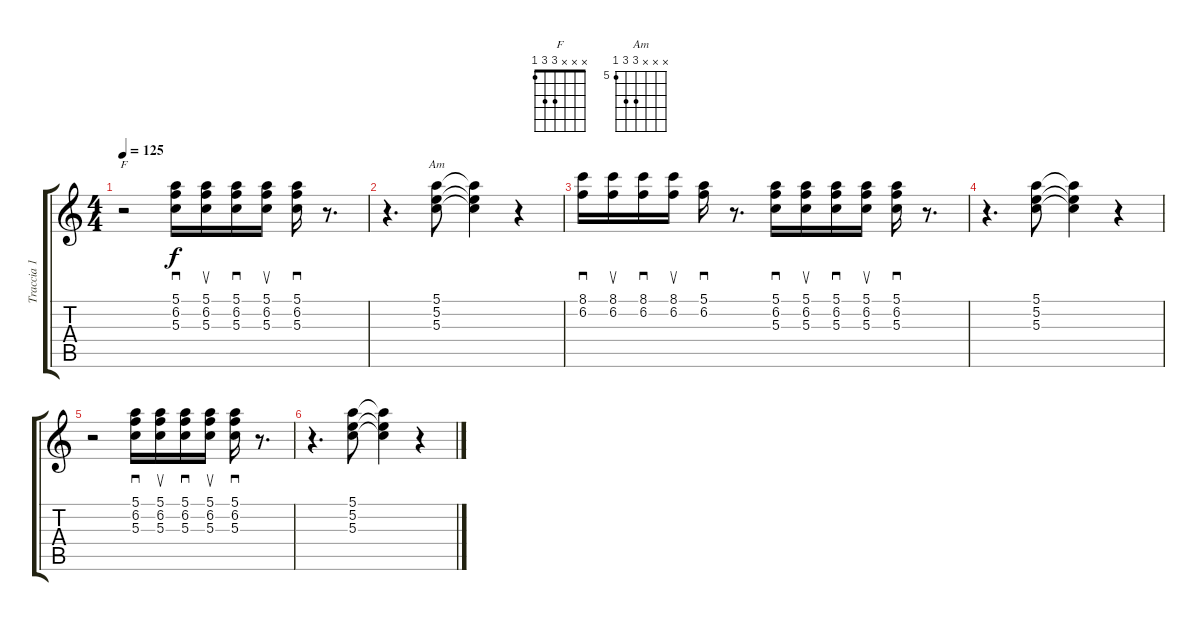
\track ("Traccia 1" "Traccia 1") {instrument overdrivenguitar}
\staff {score tabs}
\tuning (E4 B3 G3 D3 A2 E2) {hide}
\chord ("F" x x x 3 3 1)
\chord ("Am" x x x 7 7 5) {firstfret 5}
\ts (4 4)
\tempo 125
\clef g2
\ks c
r.2{ch "F" dy f} (5.1 6.2 5.3).16{sd} (5.1 6.2 5.3).16{su} (5.1 6.2 5.3).16{sd} (5.1 6.2 5.3).16{su} (5.1 6.2 5.3).16{sd} r.8{d} |
r.4{d} (5.1 5.2 5.3).8{ch "Am"} (5.1{t} 5.2{t} 5.3{t}).4 r.4 |
(8.1 6.2).16{sd} (8.1 6.2).16{su} (8.1 6.2).16{sd} (8.1 6.2).16{su} (5.1 6.2).16{sd} r.8{d} (5.1 6.2 5.3).16{sd} (5.1 6.2 5.3).16{su} (5.1 6.2 5.3).16{sd} (5.1 6.2 5.3).16{su} (5.1 6.2 5.3).16{sd} r.8{d} |
r.4{d} (5.1 5.2 5.3).8 (5.1{t} 5.2{t} 5.3{t}).4 r.4 |
r.2 (5.1 6.2 5.3).16{sd} (5.1 6.2 5.3).16{su} (5.1 6.2 5.3).16{sd} (5.1 6.2 5.3).16{su} (5.1 6.2 5.3).16{sd} r.8{d} |
r.4{d} (5.1 5.2 5.3).8 (5.1{t} 5.2{t} 5.3{t}).4 r.4
